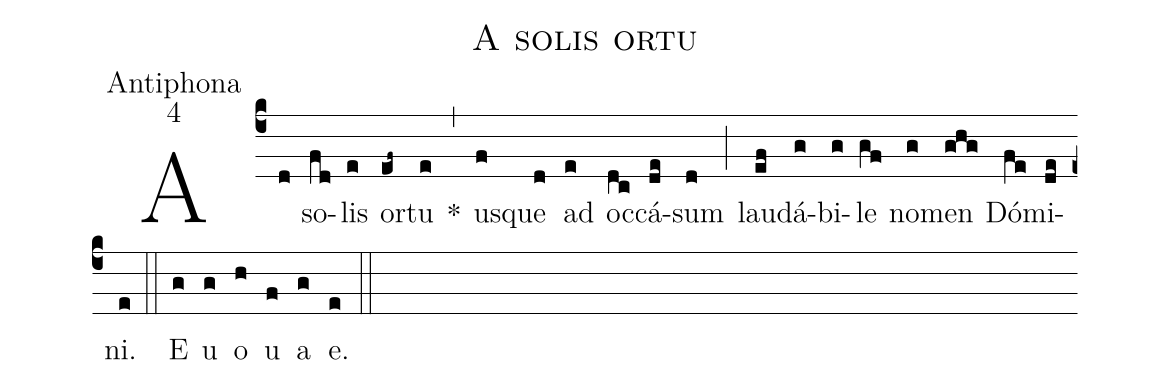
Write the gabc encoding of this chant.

name:A solis ortu;
office-part:Antiphona;
mode:4;
%%
(c4) A(d) so(fd)lis(e) or(ef~)tu(e) *(,) us(f)que(d) ad(e) oc(dc)cá(de)sum(d) (;) lau(ef)dá(g)bi(g)le(gf) no(g)men(ghg) Dó(fe)mi(de)ni.(e) (::)
E(g) u(g) o(h) u(f) a(g) e.(e) (::)
